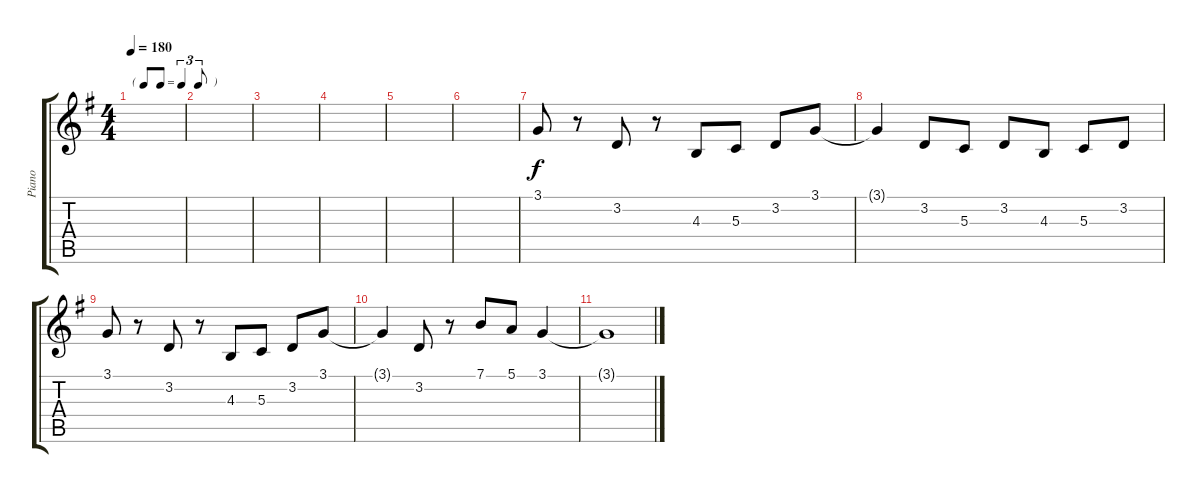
\track ("Piano" "Piano") {instrument acousticgrandpiano}
\staff {score tabs}
\tuning (E4 B3 G3 D3 A2 E2) {hide}
\ts (4 4)
\tf triplet8th
\tempo 180
\clef g2
\ks g
|
|
|
|
|
|
3.1.8 r.8 3.2.8 r.8 4.3.8 5.3.8 3.2.8 3.1.8 |
3.1{t}.4 3.2.8 5.3.8 3.2.8 4.3.8 5.3.8 3.2.8 |
3.1.8 r.8 3.2.8 r.8 4.3.8 5.3.8 3.2.8 3.1.8 |
3.1{t}.4 3.2.8 r.8 7.1.8 5.1.8 3.1.4 |
3.1{t}.1
